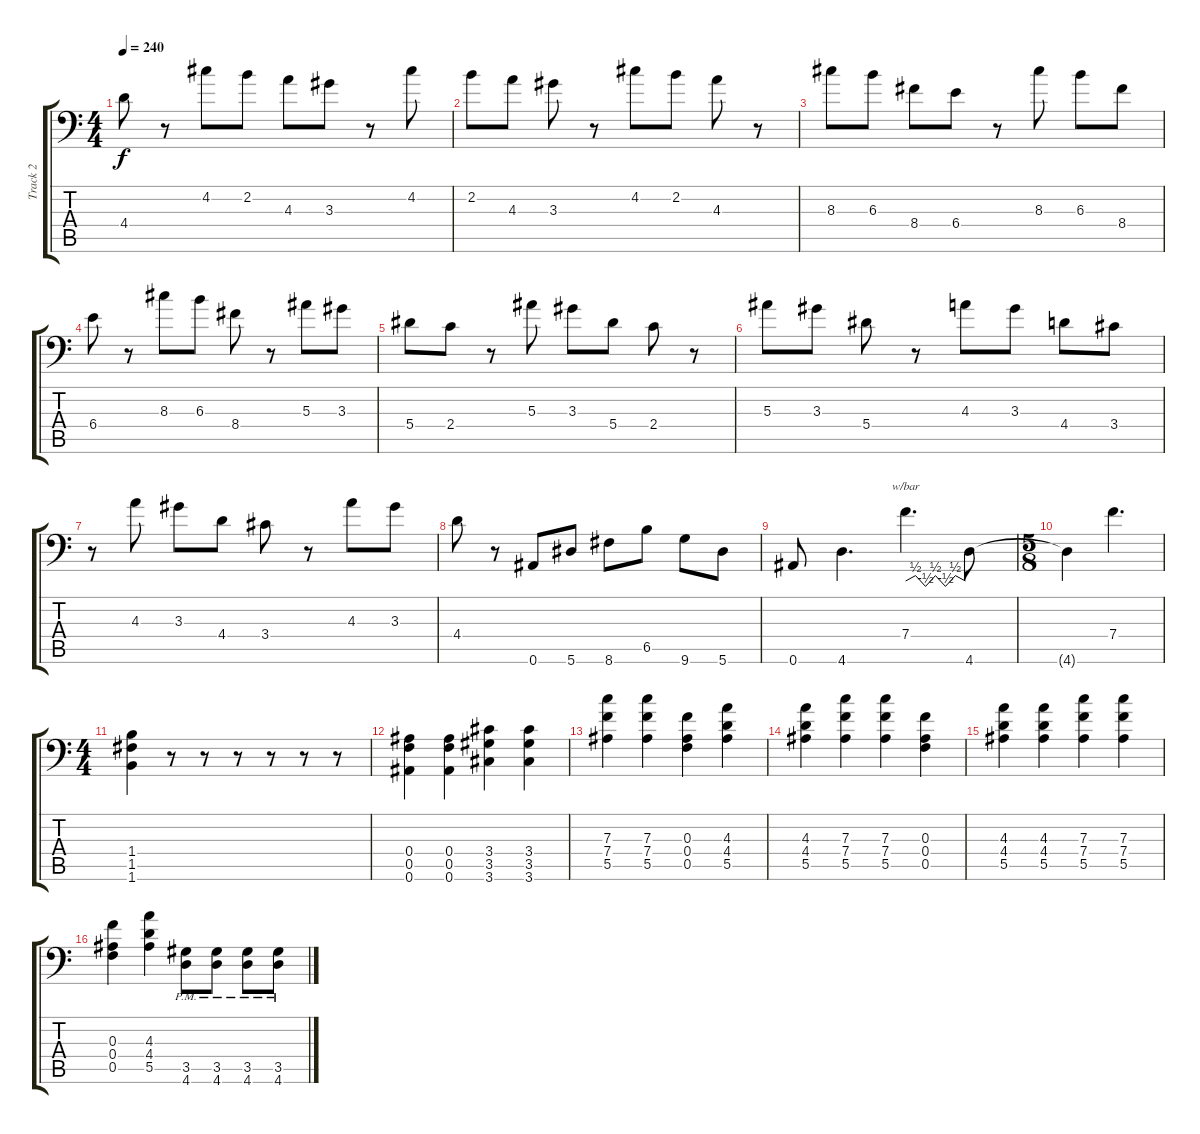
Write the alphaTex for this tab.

\track ("Track 2" "Track 2") {instrument distortionguitar}
\staff {score tabs}
\tuning (D4 A3 F3 Bb2 F2 Bb1) {hide}
\ts (4 4)
\tempo 240
\clef f4
\ks c
4.4.8{dy f} r.8 4.2.8 2.2.8 4.3.8 3.3.8 r.8 4.2.8 |
2.2.8 4.3.8 3.3.8 r.8 4.2.8 2.2.8 4.3.8 r.8 |
8.3.8 6.3.8 8.4.8 6.4.8 r.8 8.3.8 6.3.8 8.4.8 |
6.4.8 r.8 8.3.8 6.3.8 8.4.8 r.8 5.3.8 3.3.8 |
5.4.8 2.4.8 r.8 5.3.8 3.3.8 5.4.8 2.4.8 r.8 |
5.3.8 3.3.8 5.4.8 r.8 4.3.8 3.3.8 4.4.8 3.4.8 |
r.8 4.3.8 3.3.8 4.4.8 3.4.8 r.8 4.3.8 3.3.8 |
4.4.8 r.8 0.6.8 5.6.8 8.6.8 6.5.8 9.6.8 5.6.8 |
0.6.8 4.6.4{d} 7.4.4{d tbe (custom default 0 0 10 2 20 -2 30 2 40 -2 50 2 60 0)} 4.6.8 |
\ts (5 8)
4.6{t}.4 7.4.4{d} |
\ts (4 4)
(1.4 1.5 1.6).4 r.8 r.8 r.8 r.8 r.8 r.8 |
(0.4 0.5 0.6).4 (0.4 0.5 0.6).4 (3.4 3.5 3.6).4 (3.4 3.5 3.6).4 |
(7.3 7.4 5.5).4 (7.3 7.4 5.5).4 (0.3 0.4 0.5).4 (4.3 4.4 5.5).4 |
(4.3 4.4 5.5).4 (7.3 7.4 5.5).4 (7.3 7.4 5.5).4 (0.3 0.4 0.5).4 |
(4.3 4.4 5.5).4 (4.3 4.4 5.5).4 (7.3 7.4 5.5).4 (7.3 7.4 5.5).4 |
(0.3 0.4 0.5).4 (4.3 4.4 5.5).4 (3.5{pm} 4.6{pm}).8 (3.5{pm} 4.6{pm}).8 (3.5{pm} 4.6{pm}).8 (3.5{pm} 4.6{pm}).8
